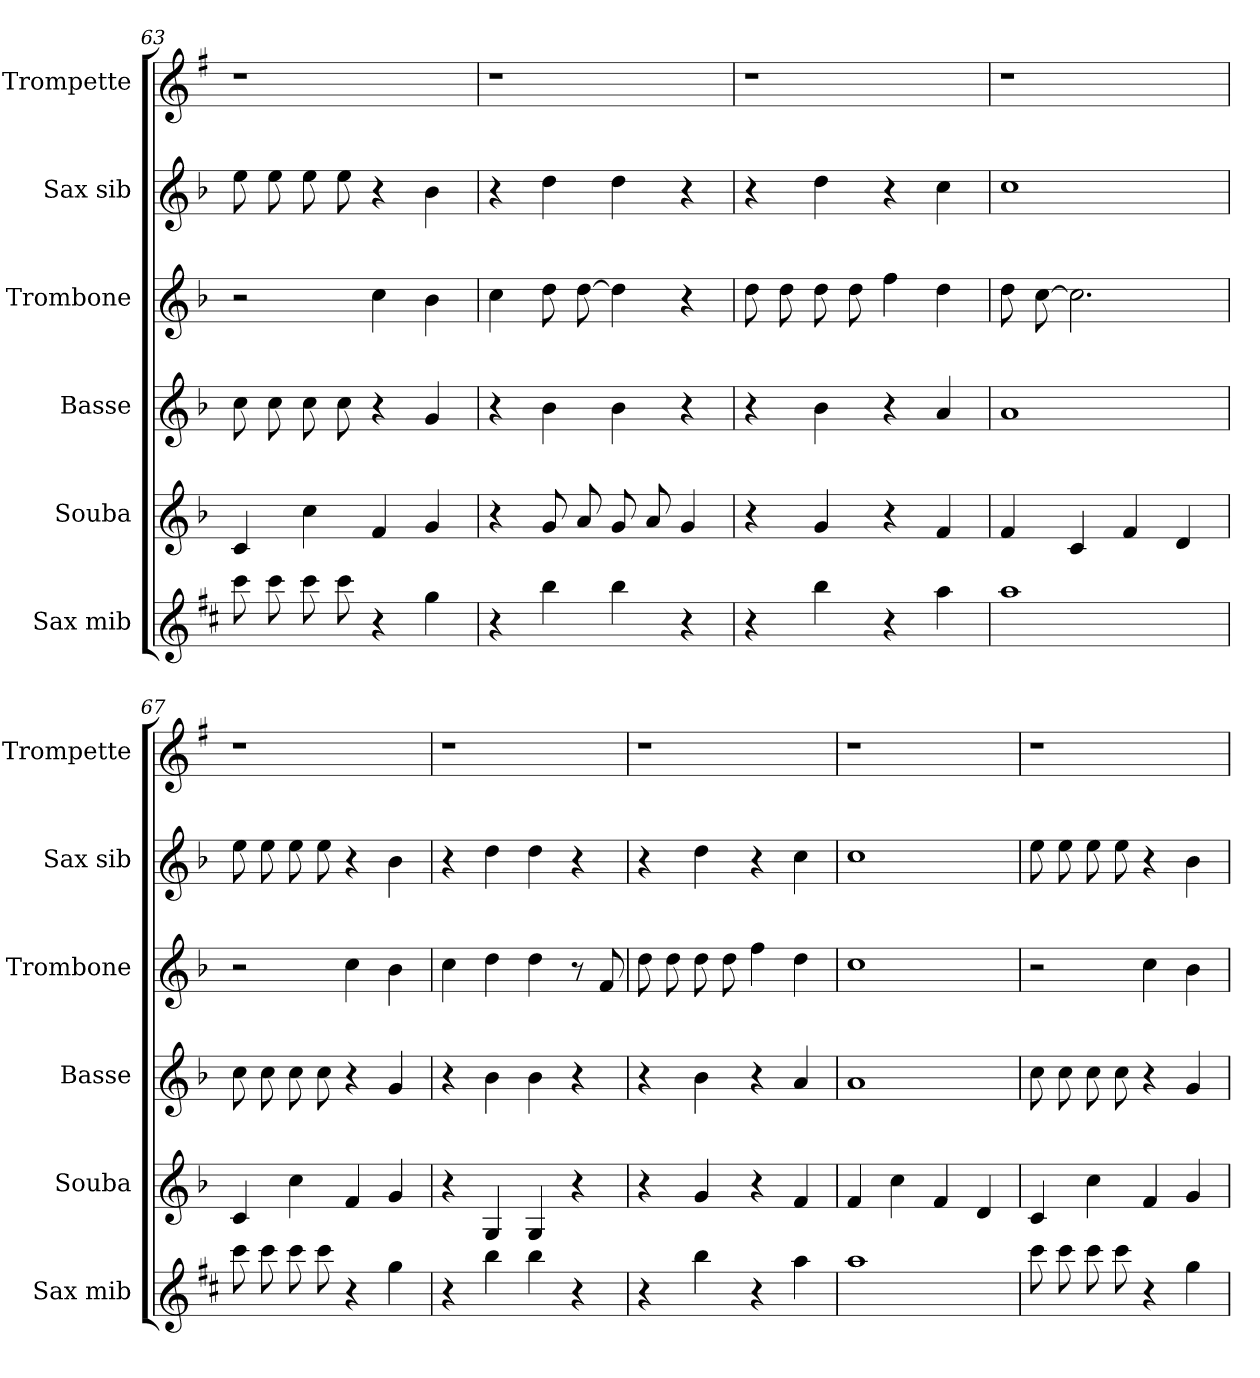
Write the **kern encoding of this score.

**kern	**kern	**kern	**kern	**kern	**kern
*part6	*part5	*part4	*part3	*part2	*part1
*staff6	*staff5	*staff4	*staff3	*staff2	*staff1
*I"Sax mib	*I"Souba	*I"Basse	*I"Trombone	*I"Sax sib	*I"Trompette
*I'Sax mib	*I'Souba	*I'Basse	*I'Trombone	*I'Sax sib	*I'Trompette
*clefG2	*clefG2	*clefG2	*clefG2	*clefG2	*clefG2
*ITrd5c9	*ITrd15c26	*ITrd8c14	*ITrd8c14	*ITrd8c14	*ITrd1c2
*k[b-]	*k[b-]	*k[b-]	*k[b-]	*k[b-]	*k[b-]
=63	=63	=63	=63	=63	=63
8ee	4CC	8c	2r	8e	1r
8ee	.	8c	.	8e	.
8ee	4C	8c	.	8e	.
8ee	.	8c	.	8e	.
4r	4FF	4r	4c	4r	.
4b-	4GG	4G	4B-	4B-	.
=64	=64	=64	=64	=64	=64
4r	4r	4r	4c	4r	1r
4dd	8GG	4B-	8d	4d	.
.	8AA	.	[8d	.	.
4dd	8GG	4B-	4d]	4d	.
.	8AA	.	.	.	.
4r	4GG	4r	4r	4r	.
=65	=65	=65	=65	=65	=65
4r	4r	4r	8d	4r	1r
.	.	.	8d	.	.
4dd	4GG	4B-	8d	4d	.
.	.	.	8d	.	.
4r	4r	4r	4f	4r	.
4cc	4FF	4A	4d	4c	.
=66	=66	=66	=66	=66	=66
1cc	4FF	1A	8d	1c	1r
.	.	.	[8c	.	.
.	4CC	.	2.c]	.	.
.	4FF	.	.	.	.
.	4DD	.	.	.	.
=67	=67	=67	=67	=67	=67
8ee	4CC	8c	2r	8e	1r
8ee	.	8c	.	8e	.
8ee	4C	8c	.	8e	.
8ee	.	8c	.	8e	.
4r	4FF	4r	4c	4r	.
4b-	4GG	4G	4B-	4B-	.
=68	=68	=68	=68	=68	=68
4r	4r	4r	4c	4r	1r
4dd	4GGG	4B-	4d	4d	.
4dd	4GGG	4B-	4d	4d	.
4r	4r	4r	8r	4r	.
.	.	.	8F	.	.
=69	=69	=69	=69	=69	=69
4r	4r	4r	8d	4r	1r
.	.	.	8d	.	.
4dd	4GG	4B-	8d	4d	.
.	.	.	8d	.	.
4r	4r	4r	4f	4r	.
4cc	4FF	4A	4d	4c	.
=70	=70	=70	=70	=70	=70
1cc	4FF	1A	1c	1c	1r
.	4C	.	.	.	.
.	4FF	.	.	.	.
.	4DD	.	.	.	.
=71	=71	=71	=71	=71	=71
8ee	4CC	8c	2r	8e	1r
8ee	.	8c	.	8e	.
8ee	4C	8c	.	8e	.
8ee	.	8c	.	8e	.
4r	4FF	4r	4c	4r	.
4b-	4GG	4G	4B-	4B-	.
=	=	=	=	=	=
*-	*-	*-	*-	*-	*-
